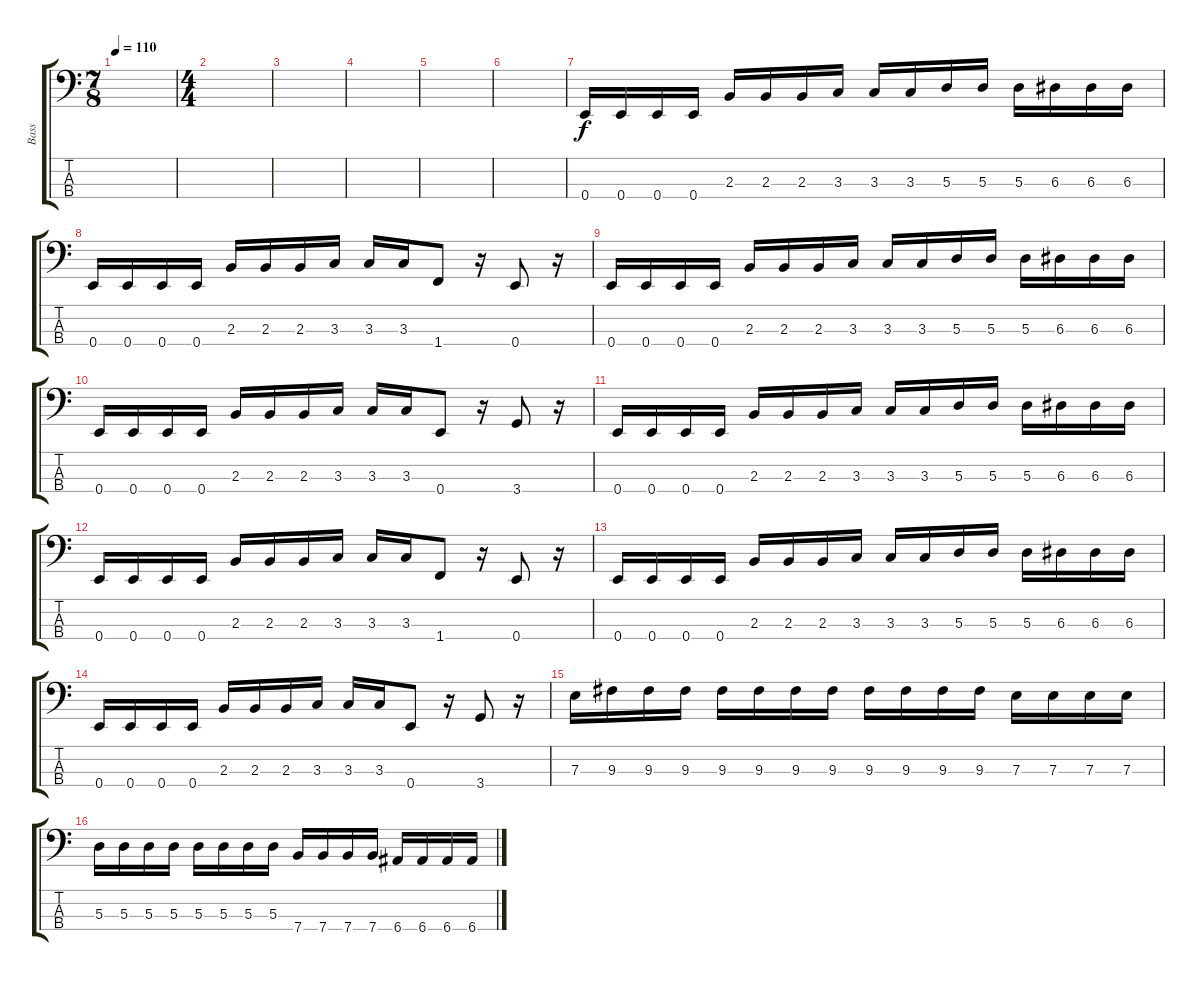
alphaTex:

\track ("Bass" "Bass") {instrument electricbassfinger}
\staff {score tabs}
\tuning (G2 D2 A1 E1) {hide}
\ts (7 8)
\tempo 110
\clef f4
\ks c
|
\ts (4 4)
|
|
|
|
|
0.4.16 0.4.16 0.4.16 0.4.16 2.3.16 2.3.16 2.3.16 3.3.16 3.3.16 3.3.16 5.3.16 5.3.16 5.3.16 6.3.16 6.3.16 6.3.16 |
0.4.16 0.4.16 0.4.16 0.4.16 2.3.16 2.3.16 2.3.16 3.3.16 3.3.16 3.3.16 1.4.8 r.16 0.4.8 r.16 |
0.4.16 0.4.16 0.4.16 0.4.16 2.3.16 2.3.16 2.3.16 3.3.16 3.3.16 3.3.16 5.3.16 5.3.16 5.3.16 6.3.16 6.3.16 6.3.16 |
0.4.16 0.4.16 0.4.16 0.4.16 2.3.16 2.3.16 2.3.16 3.3.16 3.3.16 3.3.16 0.4.8 r.16 3.4.8 r.16 |
0.4.16 0.4.16 0.4.16 0.4.16 2.3.16 2.3.16 2.3.16 3.3.16 3.3.16 3.3.16 5.3.16 5.3.16 5.3.16 6.3.16 6.3.16 6.3.16 |
0.4.16 0.4.16 0.4.16 0.4.16 2.3.16 2.3.16 2.3.16 3.3.16 3.3.16 3.3.16 1.4.8 r.16 0.4.8 r.16 |
0.4.16 0.4.16 0.4.16 0.4.16 2.3.16 2.3.16 2.3.16 3.3.16 3.3.16 3.3.16 5.3.16 5.3.16 5.3.16 6.3.16 6.3.16 6.3.16 |
0.4.16 0.4.16 0.4.16 0.4.16 2.3.16 2.3.16 2.3.16 3.3.16 3.3.16 3.3.16 0.4.8 r.16 3.4.8 r.16 |
7.3.16 9.3.16 9.3.16 9.3.16 9.3.16 9.3.16 9.3.16 9.3.16 9.3.16 9.3.16 9.3.16 9.3.16 7.3.16 7.3.16 7.3.16 7.3.16 |
5.3.16 5.3.16 5.3.16 5.3.16 5.3.16 5.3.16 5.3.16 5.3.16 7.4.16 7.4.16 7.4.16 7.4.16 6.4.16 6.4.16 6.4.16 6.4.16
